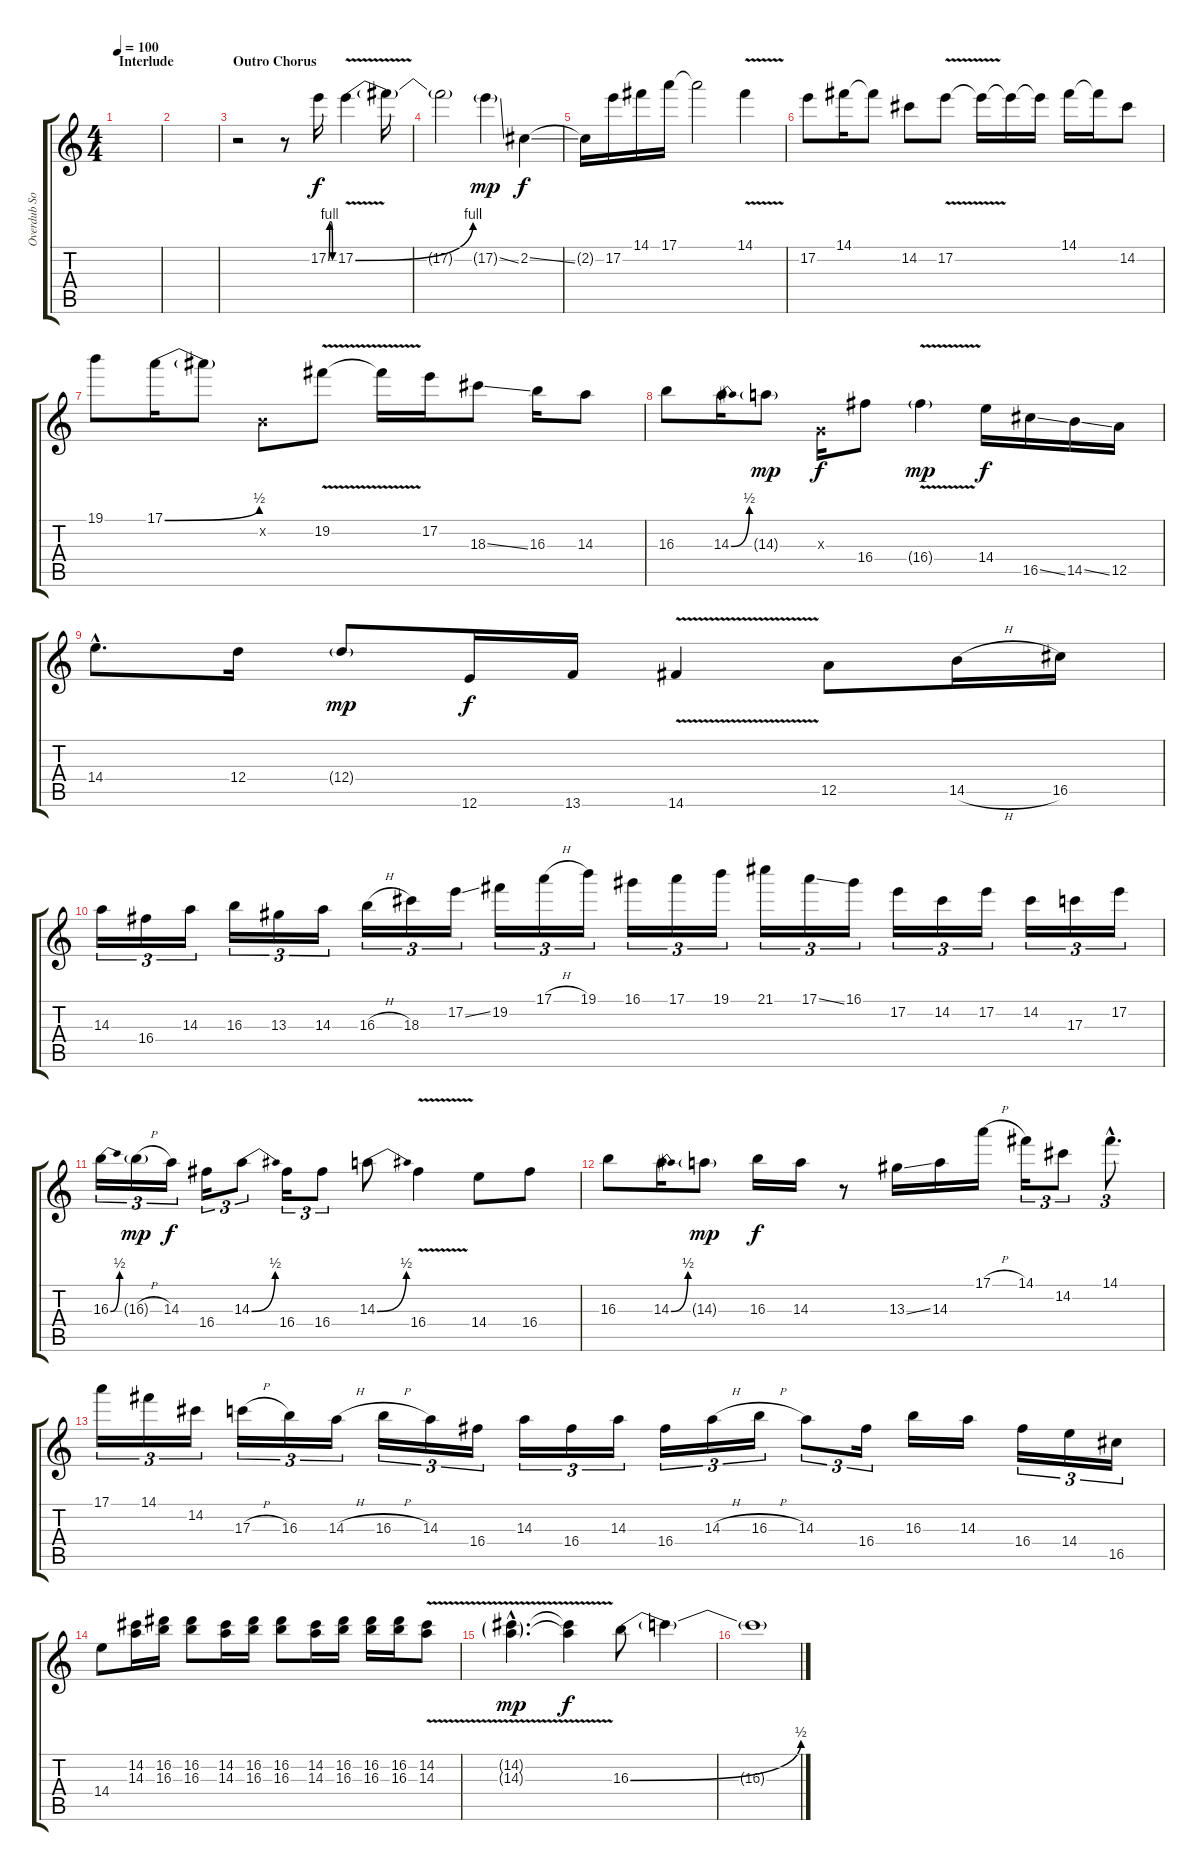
\track ("Overdub Solo" "Overdub So") {instrument distortionguitar}
\staff {score tabs}
\tuning (E4 B3 G3 D3 A2 E2) {hide}
\ts (4 4)
\section ("" "Interlude")
\tempo 100
\clef g2
\ks c
|
|
\section ("" "Outro Chorus")
r.2{volume 16} r.8 17.2{be (custom 0 0 15 4 30 4 45 0 60 0)}.16 17.2{be (bend 0 0 60 4) v}.4 17.2{t}.16 |
17.2{t}.2 17.2{ss g}.4{dy mp} 2.2{ss}.4{dy f} |
2.2{t}.16 17.2.16 14.1.16 17.1.16 17.1{t}.2 14.1{v}.4 |
17.2.8 14.1.16 14.1{t}.8 14.2.8 17.2{v}.8 17.2{t}.16 17.2{t}.16 17.2{t}.16 14.1.16 14.1{t}.16 14.2.8 |
19.1.8 17.1{be (bend 0 0 60 2)}.16 17.1{t}.8 0.2{x}.8 19.2{v}.8 19.2{t}.16 17.2.16 18.3{ss}.8 16.3.16 14.3.8 |
16.3.8 14.3{be (bend 0 0 60 2)}.16 14.3{g}.8{dy mp} 0.3{x}.16{dy f} 16.4.8 16.4{v g}.4{dy mp} 14.4.16{dy f} 16.5{ss}.16 14.5{ss}.16 12.5.16 |
14.4{hac}.8{d} 12.4.16 12.4{g}.8{dy mp} 12.6.16{dy f} 13.6.16 14.6{v}.4 12.5.8 14.5{h}.16 16.5.16 |
14.3.16{tu (3 2) volume 0} 16.4.16{tu (3 2)} 14.3.16{tu (3 2)} 16.3.16{tu (3 2)} 13.3.16{tu (3 2)} 14.3.16{tu (3 2)} 16.3{h}.16{tu (3 2)} 18.3.16{tu (3 2)} 17.2{ss}.16{tu (3 2)} 19.2.16{tu (3 2)} 17.1{h}.16{tu (3 2)} 19.1.16{tu (3 2)} 16.1.16{tu (3 2)} 17.1.16{tu (3 2)} 19.1.16{tu (3 2)} 21.1.16{tu (3 2)} 17.1{ss}.16{tu (3 2)} 16.1.16{tu (3 2)} 17.2.16{tu (3 2)} 14.2.16{tu (3 2)} 17.2.16{tu (3 2)} 14.2.16{tu (3 2)} 17.3.16{tu (3 2)} 17.2.16{tu (3 2)} |
16.3{be (bend 0 0 60 2)}.16{tu (3 2)} 16.3{h g}.16{tu (3 2) dy mp} 14.3.16{tu (3 2) dy f} 16.4.16{tu (3 2)} 14.3{be (bend 0 0 60 2)}.8{tu (3 2)} 16.4.16{tu (3 2)} 16.4.8{tu (3 2)} 14.3{be (bend 0 0 60 2)}.8 16.4{v}.4 14.4.8 16.4.8 |
16.3.8 14.3{be (bend 0 0 60 2)}.16 14.3{g}.8{dy mp} 16.3.16{dy f} 14.3.16 r.8 13.3{ss}.16 14.3.16 17.1{h}.16 14.1.16{tu (3 2)} 14.2.8{tu (3 2)} 14.1{hac}.8{d tu (3 2)} |
17.1.16{tu (3 2)} 14.1.16{tu (3 2)} 14.2.16{tu (3 2)} 17.3{h}.16{tu (3 2)} 16.3.16{tu (3 2)} 14.3{h}.16{tu (3 2)} 16.3{h}.16{tu (3 2)} 14.3.16{tu (3 2)} 16.4.16{tu (3 2)} 14.3.16{tu (3 2)} 16.4.16{tu (3 2)} 14.3.16{tu (3 2)} 16.4.16{tu (3 2)} 14.3{h}.16{tu (3 2)} 16.3{h}.16{tu (3 2)} 14.3.8{tu (3 2)} 16.4.16{tu (3 2)} 16.3.16 14.3.16 16.4.16{tu (3 2)} 14.4.16{tu (3 2)} 16.5.16{tu (3 2)} |
14.4.8 (14.2 14.3).16 (16.2 16.3).16 (16.2 16.3).8 (14.2 14.3).16 (16.2 16.3).16 (16.2 16.3).8 (14.2 14.3).16 (16.2 16.3).16 (16.2 16.3).16 (16.2 16.3).16 (14.2 14.3{v}).8 |
(14.2{g hac} 14.3{v g hac}).4{d dy mp} (14.2{t} 14.3{t}).4{dy f} 16.3{be (bend 0 0 60 2)}.8 16.3{t}.4 |
16.3{t}.1
